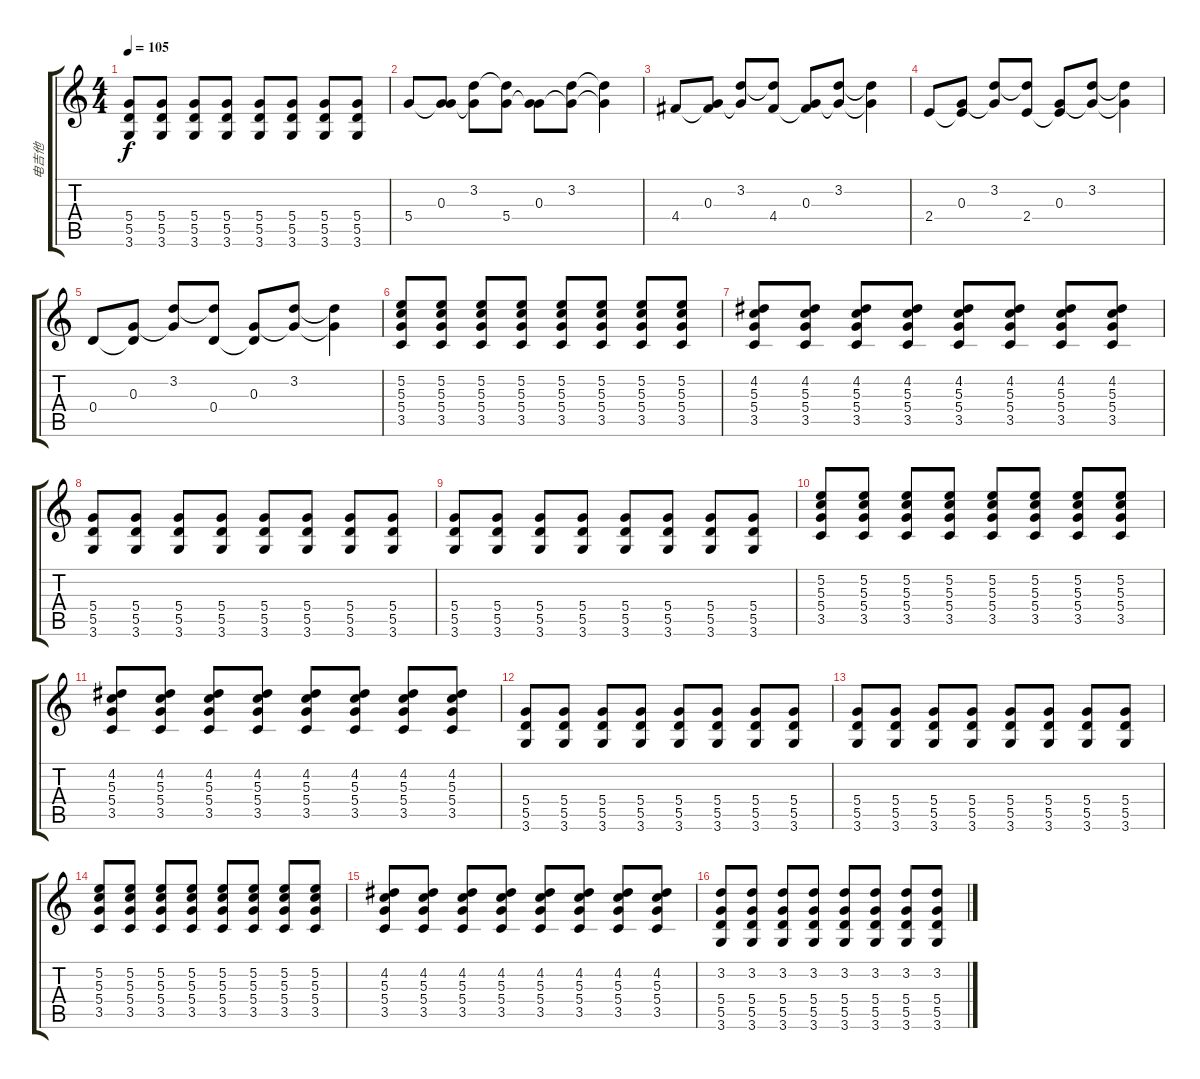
\track ("电吉他" "电吉他") {instrument overdrivenguitar}
\staff {score tabs}
\tuning (E4 B3 G3 D3 A2 E2) {hide}
\ts (4 4)
\tempo 105
\clef g2
\ks c
(5.4 5.5 3.6).8{dy f} (5.4 5.5 3.6).8 (5.4 5.5 3.6).8 (5.4 5.5 3.6).8 (5.4 5.5 3.6).8 (5.4 5.5 3.6).8 (5.4 5.5 3.6).8 (5.4 5.5 3.6).8 |
5.4.8 (0.3 5.4{t}).8 (3.2 0.3{t}).8 (3.2{t} 5.4).8 (0.3 5.4{t}).8 (3.2 0.3{t}).8 (3.2{t} 0.3{t}).4 |
4.4.8 (0.3 4.4{t}).8 (3.2 0.3{t}).8 (3.2{t} 4.4).8 (0.3 4.4{t}).8 (3.2 0.3{t}).8 (3.2{t} 0.3{t}).4 |
2.4.8 (0.3 2.4{t}).8 (3.2 0.3{t}).8 (3.2{t} 2.4).8 (0.3 2.4{t}).8 (3.2 0.3{t}).8 (3.2{t} 0.3{t}).4 |
0.4.8 (0.3 0.4{t}).8 (3.2 0.3{t}).8 (3.2{t} 0.4).8 (0.3 0.4{t}).8 (3.2 0.3{t}).8 (3.2{t} 0.3{t}).4 |
(5.2 5.3 5.4 3.5).8 (5.2 5.3 5.4 3.5).8 (5.2 5.3 5.4 3.5).8 (5.2 5.3 5.4 3.5).8 (5.2 5.3 5.4 3.5).8 (5.2 5.3 5.4 3.5).8 (5.2 5.3 5.4 3.5).8 (5.2 5.3 5.4 3.5).8 |
(4.2 5.3 5.4 3.5).8 (4.2 5.3 5.4 3.5).8 (4.2 5.3 5.4 3.5).8 (4.2 5.3 5.4 3.5).8 (4.2 5.3 5.4 3.5).8 (4.2 5.3 5.4 3.5).8 (4.2 5.3 5.4 3.5).8 (4.2 5.3 5.4 3.5).8 |
(5.4 5.5 3.6).8 (5.4 5.5 3.6).8 (5.4 5.5 3.6).8 (5.4 5.5 3.6).8 (5.4 5.5 3.6).8 (5.4 5.5 3.6).8 (5.4 5.5 3.6).8 (5.4 5.5 3.6).8 |
(5.4 5.5 3.6).8 (5.4 5.5 3.6).8 (5.4 5.5 3.6).8 (5.4 5.5 3.6).8 (5.4 5.5 3.6).8 (5.4 5.5 3.6).8 (5.4 5.5 3.6).8 (5.4 5.5 3.6).8 |
(5.2 5.3 5.4 3.5).8 (5.2 5.3 5.4 3.5).8 (5.2 5.3 5.4 3.5).8 (5.2 5.3 5.4 3.5).8 (5.2 5.3 5.4 3.5).8 (5.2 5.3 5.4 3.5).8 (5.2 5.3 5.4 3.5).8 (5.2 5.3 5.4 3.5).8 |
(4.2 5.3 5.4 3.5).8 (4.2 5.3 5.4 3.5).8 (4.2 5.3 5.4 3.5).8 (4.2 5.3 5.4 3.5).8 (4.2 5.3 5.4 3.5).8 (4.2 5.3 5.4 3.5).8 (4.2 5.3 5.4 3.5).8 (4.2 5.3 5.4 3.5).8 |
(5.4 5.5 3.6).8 (5.4 5.5 3.6).8 (5.4 5.5 3.6).8 (5.4 5.5 3.6).8 (5.4 5.5 3.6).8 (5.4 5.5 3.6).8 (5.4 5.5 3.6).8 (5.4 5.5 3.6).8 |
(5.4 5.5 3.6).8 (5.4 5.5 3.6).8 (5.4 5.5 3.6).8 (5.4 5.5 3.6).8 (5.4 5.5 3.6).8 (5.4 5.5 3.6).8 (5.4 5.5 3.6).8 (5.4 5.5 3.6).8 |
(5.2 5.3 5.4 3.5).8 (5.2 5.3 5.4 3.5).8 (5.2 5.3 5.4 3.5).8 (5.2 5.3 5.4 3.5).8 (5.2 5.3 5.4 3.5).8 (5.2 5.3 5.4 3.5).8 (5.2 5.3 5.4 3.5).8 (5.2 5.3 5.4 3.5).8 |
(4.2 5.3 5.4 3.5).8 (4.2 5.3 5.4 3.5).8 (4.2 5.3 5.4 3.5).8 (4.2 5.3 5.4 3.5).8 (4.2 5.3 5.4 3.5).8 (4.2 5.3 5.4 3.5).8 (4.2 5.3 5.4 3.5).8 (4.2 5.3 5.4 3.5).8 |
(3.2 5.4 5.5 3.6).8 (3.2 5.4 5.5 3.6).8 (3.2 5.4 5.5 3.6).8 (3.2 5.4 5.5 3.6).8 (3.2 5.4 5.5 3.6).8 (3.2 5.4 5.5 3.6).8 (3.2 5.4 5.5 3.6).8 (3.2 5.4 5.5 3.6).8
